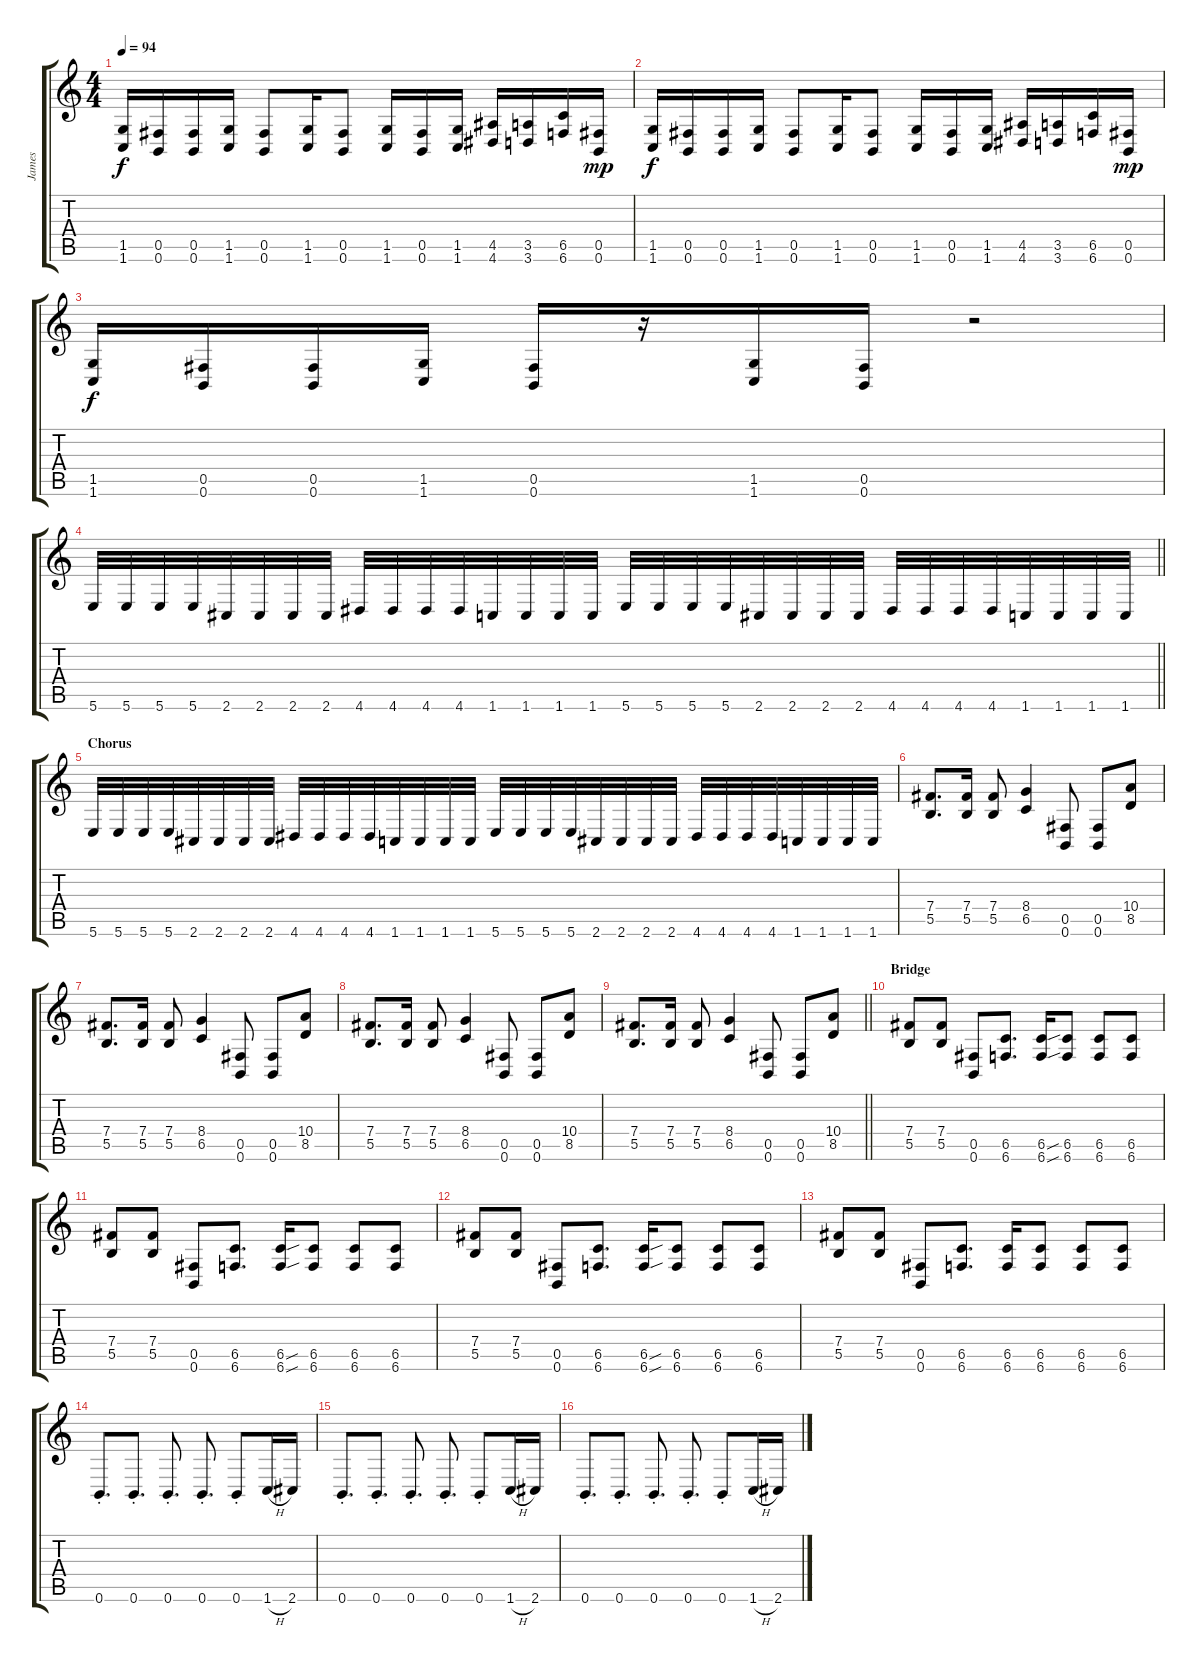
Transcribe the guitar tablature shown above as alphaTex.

\track ("James" "James") {instrument distortionguitar}
\staff {score tabs}
\tuning (Db4 Ab3 E3 B2 Gb2 B1) {hide}
\ts (4 4)
\tempo 94
\clef g2
\ks c
(1.5 1.6).16{dy f} (0.5 0.6).16 (0.5 0.6).16 (1.5 1.6).16 (0.5 0.6).8 (1.5 1.6).16 (0.5 0.6).8 (1.5 1.6).16 (0.5 0.6).16 (1.5 1.6).16 (4.5 4.6).16 (3.5 3.6).16 (6.5 6.6).16 (0.5 0.6).16{dy mp} |
(1.5 1.6).16{dy f} (0.5 0.6).16 (0.5 0.6).16 (1.5 1.6).16 (0.5 0.6).8 (1.5 1.6).16 (0.5 0.6).8 (1.5 1.6).16 (0.5 0.6).16 (1.5 1.6).16 (4.5 4.6).16 (3.5 3.6).16 (6.5 6.6).16 (0.5 0.6).16{dy mp} |
(1.5 1.6).16{dy f} (0.5 0.6).16 (0.5 0.6).16 (1.5 1.6).16 (0.5 0.6).16 r.16 (1.5 1.6).16 (0.5 0.6).16 r.2 |
\barLineRight lightlight
5.6.32 5.6.32 5.6.32 5.6.32 2.6.32 2.6.32 2.6.32 2.6.32 4.6.32 4.6.32 4.6.32 4.6.32 1.6.32 1.6.32 1.6.32 1.6.32 5.6.32 5.6.32 5.6.32 5.6.32 2.6.32 2.6.32 2.6.32 2.6.32 4.6.32 4.6.32 4.6.32 4.6.32 1.6.32 1.6.32 1.6.32 1.6.32 |
\section ("" "Chorus")
5.6.32 5.6.32 5.6.32 5.6.32 2.6.32 2.6.32 2.6.32 2.6.32 4.6.32 4.6.32 4.6.32 4.6.32 1.6.32 1.6.32 1.6.32 1.6.32 5.6.32 5.6.32 5.6.32 5.6.32 2.6.32 2.6.32 2.6.32 2.6.32 4.6.32 4.6.32 4.6.32 4.6.32 1.6.32 1.6.32 1.6.32 1.6.32 |
(7.4 5.5).8{d} (7.4 5.5).16 (7.4 5.5).8 (8.4 6.5).4 (0.5 0.6).8 (0.5 0.6).8 (10.4 8.5).8 |
(7.4 5.5).8{d} (7.4 5.5).16 (7.4 5.5).8 (8.4 6.5).4 (0.5 0.6).8 (0.5 0.6).8 (10.4 8.5).8 |
(7.4 5.5).8{d} (7.4 5.5).16 (7.4 5.5).8 (8.4 6.5).4 (0.5 0.6).8 (0.5 0.6).8 (10.4 8.5).8 |
\barLineRight lightlight
(7.4 5.5).8{d} (7.4 5.5).16 (7.4 5.5).8 (8.4 6.5).4 (0.5 0.6).8 (0.5 0.6).8 (10.4 8.5).8 |
\section ("" "Bridge")
(7.4 5.5).8 (7.4 5.5).8 (0.5 0.6).8 (6.5 6.6).8{d} (6.5{sou} 6.6{sou}).16 (6.5 6.6).8 (6.5 6.6).8 (6.5 6.6).8 |
(7.4 5.5).8 (7.4 5.5).8 (0.5 0.6).8 (6.5 6.6).8{d} (6.5{sou} 6.6{sou}).16 (6.5 6.6).8 (6.5 6.6).8 (6.5 6.6).8 |
(7.4 5.5).8 (7.4 5.5).8 (0.5 0.6).8 (6.5 6.6).8{d} (6.5{sou} 6.6{sou}).16 (6.5 6.6).8 (6.5 6.6).8 (6.5 6.6).8 |
(7.4 5.5).8 (7.4 5.5).8 (0.5 0.6).8 (6.5 6.6).8{d} (6.5 6.6).16 (6.5 6.6).8 (6.5 6.6).8 (6.5 6.6).8 |
0.6{st}.8{d} 0.6{st}.8{d} 0.6{st}.8{d} 0.6{st}.8{d} 0.6{st}.8 1.6{h}.16 2.6.16 |
0.6{st}.8{d} 0.6{st}.8{d} 0.6{st}.8{d} 0.6{st}.8{d} 0.6{st}.8 1.6{h}.16 2.6.16 |
0.6{st}.8{d} 0.6{st}.8{d} 0.6{st}.8{d} 0.6{st}.8{d} 0.6{st}.8 1.6{h}.16 2.6.16
